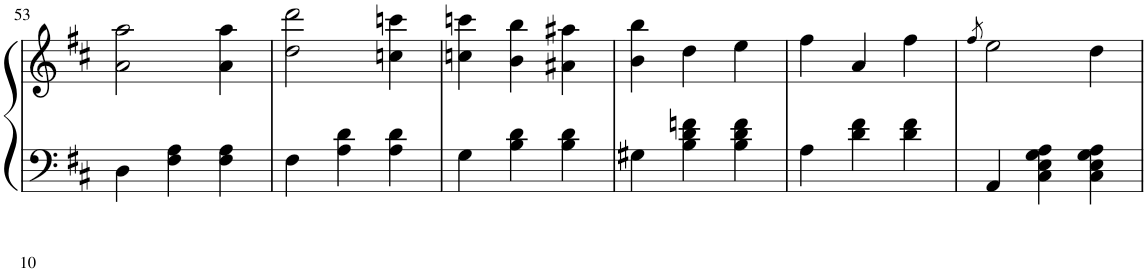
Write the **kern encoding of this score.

**kern	**kern
*part2	*part1
*staff2	*staff1
*I"Piano, La Diva	*I"Piano, Entracte 2
!!LO:PB:g=z
*clefF4	*clefG2
*k[f#c#]	*k[f#c#]
*M3/4	*M3/4
=53	=53
4D\	2a\ 2aa\
4F#\ 4A\	.
4F#\ 4A\	4a\ 4aa\
=54	=54
4F#\	2dd\ 2ddd\
4A\ 4d\	.
4A\ 4d\	4ccn\ 4cccn\
=55	=55
4G\	4ccn\ 4cccn\
4B\ 4d\	4b\ 4bb\
4B\ 4d\	4a#X\ 4aa#X\
=56	=56
4G#X\	4b\ 4bb\
4B\ 4d\ 4fn\	4dd\
4B\ 4d\ 4f\	4ee\
=57	=57
4A\	4ff#\
4d\ 4f#\	4a/
4d\ 4f#\	4ff#\
=58	=58
.	8qff#/
4AA/	2ee\
4C#\ 4E\ 4G\ 4A\	.
4C#\ 4E\ 4G\ 4A\	4dd\
=	=
*-	*-
